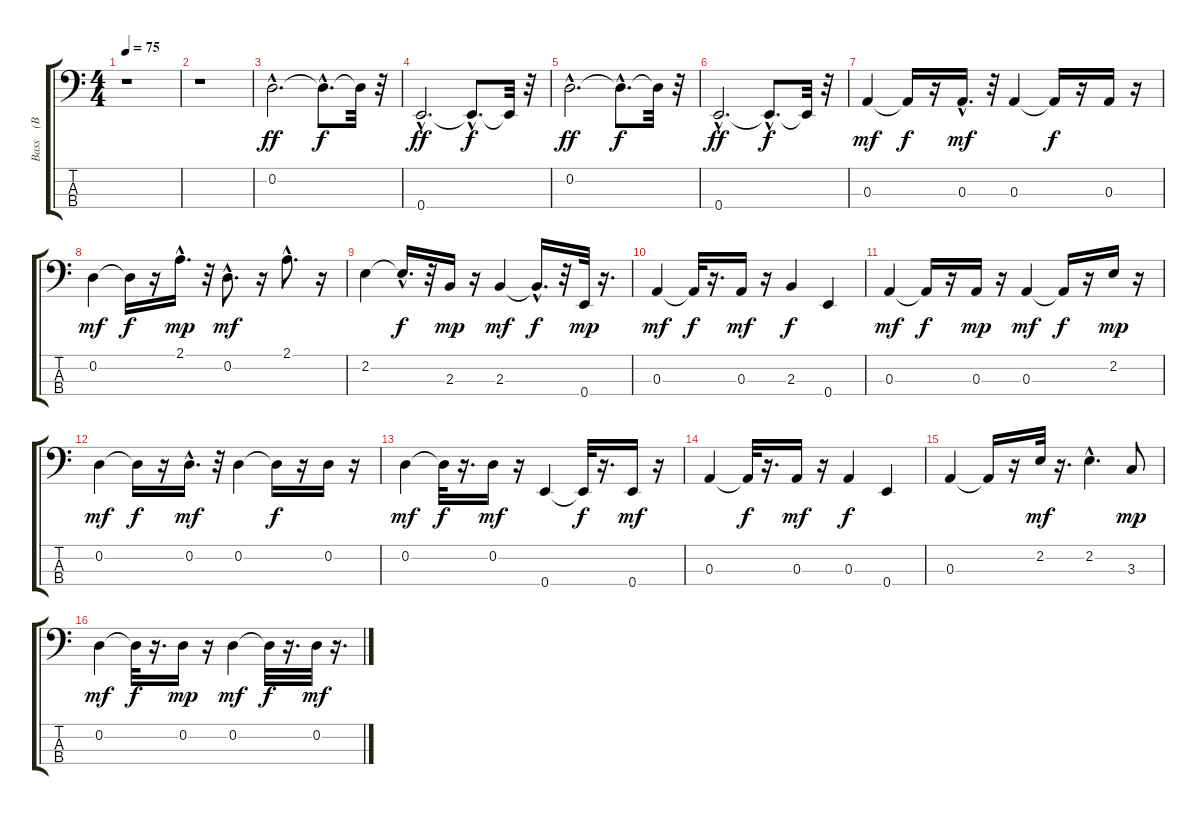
\track ("Bass    (BB)" "Bass    (B") {instrument fretlessbass}
\staff {score tabs}
\tuning (G2 D2 A1 E1) {hide}
\ts (4 4)
\tempo 75
\clef f4
\ks c
r.1{dy ff instrument fretlessbass} |
r.1 |
0.2{hac}.2{d} 0.2{hac t}.8{d dy f} 0.2{t}.32 r.32 |
0.4{hac}.2{d dy ff} 0.4{hac t}.8{d dy f} 0.4{t}.32 r.32 |
0.2{hac}.2{d dy ff} 0.2{hac t}.8{d dy f} 0.2{t}.32 r.32 |
0.4{hac}.2{d dy ff} 0.4{hac t}.8{d dy f} 0.4{t}.32 r.32 |
0.3.4{dy mf} 0.3{t}.16{dy f} r.16 0.3{hac}.16{d dy mf} r.32 0.3.4 0.3{t}.16{dy f} r.16 0.3.16 r.16 |
0.2.4{dy mf} 0.2{t}.16{dy f} r.16 2.1{hac}.16{d dy mp} r.32 0.2{hac}.8{d dy mf} r.16 2.1{hac}.8{d} r.16 |
2.2.4 2.2{hac t}.16{d dy f} r.32 2.3.16{dy mp} r.16 2.3.4{dy mf} 2.3{hac t}.16{d dy f} r.32 0.4.32{dy mp} r.16{d} |
0.3.4{dy mf} 0.3{t}.32{dy f} r.16{d} 0.3.16{dy mf} r.16 2.3.4{dy f} 0.4.4 |
0.3.4{dy mf} 0.3{t}.16{dy f} r.16 0.3.16{dy mp} r.16 0.3.4{dy mf} 0.3{t}.16{dy f} r.16 2.2.16{dy mp} r.16 |
0.2.4{dy mf} 0.2{t}.16{dy f} r.16 0.2{hac}.16{d dy mf} r.32 0.2.4 0.2{t}.16{dy f} r.16 0.2.16 r.16 |
0.2.4{dy mf} 0.2{t}.32{dy f} r.16{d} 0.2.16{dy mf} r.16 0.4.4 0.4{t}.32{dy f} r.16{d} 0.4.16{dy mf} r.16 |
0.3.4 0.3{t}.32{dy f} r.16{d} 0.3.16{dy mf} r.16 0.3.4{dy f} 0.4.4 |
0.3.4 0.3{t}.16 r.16 2.2.32{dy mf} r.16{d} 2.2{hac}.4{d} 3.3.8{dy mp} |
0.2.4{dy mf} 0.2{t}.32{dy f} r.16{d} 0.2.16{dy mp} r.16 0.2.4{dy mf} 0.2{t}.32{dy f} r.16{d} 0.2.32{dy mf} r.16{d}
